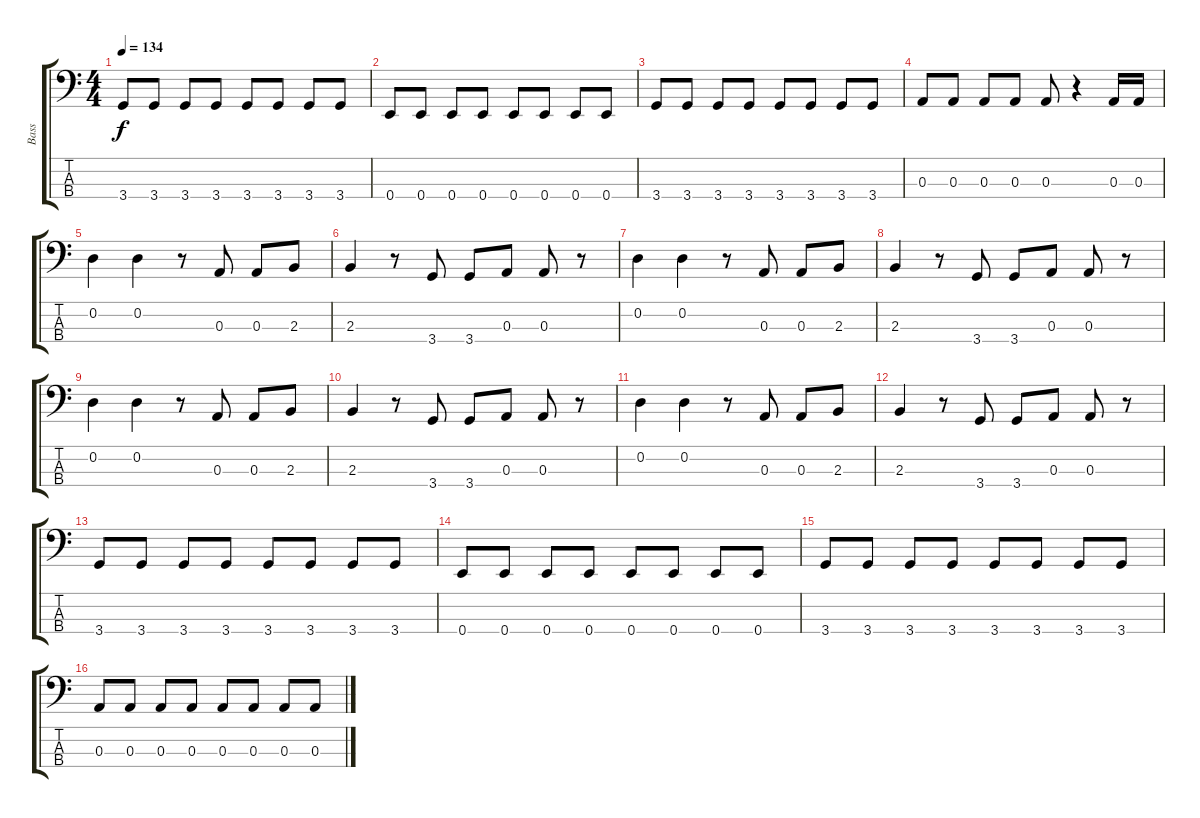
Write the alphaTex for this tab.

\track ("Bass" "Bass") {instrument electricbasspick}
\staff {score tabs}
\tuning (G2 D2 A1 E1) {hide}
\ts (4 4)
\tempo 134
\clef f4
\ks c
3.4.8{dy f} 3.4.8 3.4.8 3.4.8 3.4.8 3.4.8 3.4.8 3.4.8 |
0.4.8 0.4.8 0.4.8 0.4.8 0.4.8 0.4.8 0.4.8 0.4.8 |
3.4.8 3.4.8 3.4.8 3.4.8 3.4.8 3.4.8 3.4.8 3.4.8 |
0.3.8 0.3.8 0.3.8 0.3.8 0.3.8 r.4 0.3.16 0.3.16 |
0.2.4 0.2.4 r.8 0.3.8 0.3.8 2.3.8 |
2.3.4 r.8 3.4.8 3.4.8 0.3.8 0.3.8 r.8 |
0.2.4 0.2.4 r.8 0.3.8 0.3.8 2.3.8 |
2.3.4 r.8 3.4.8 3.4.8 0.3.8 0.3.8 r.8 |
0.2.4 0.2.4 r.8 0.3.8 0.3.8 2.3.8 |
2.3.4 r.8 3.4.8 3.4.8 0.3.8 0.3.8 r.8 |
0.2.4 0.2.4 r.8 0.3.8 0.3.8 2.3.8 |
2.3.4 r.8 3.4.8 3.4.8 0.3.8 0.3.8 r.8 |
3.4.8 3.4.8 3.4.8 3.4.8 3.4.8 3.4.8 3.4.8 3.4.8 |
0.4.8 0.4.8 0.4.8 0.4.8 0.4.8 0.4.8 0.4.8 0.4.8 |
3.4.8 3.4.8 3.4.8 3.4.8 3.4.8 3.4.8 3.4.8 3.4.8 |
0.3.8 0.3.8 0.3.8 0.3.8 0.3.8 0.3.8 0.3.8 0.3.8
